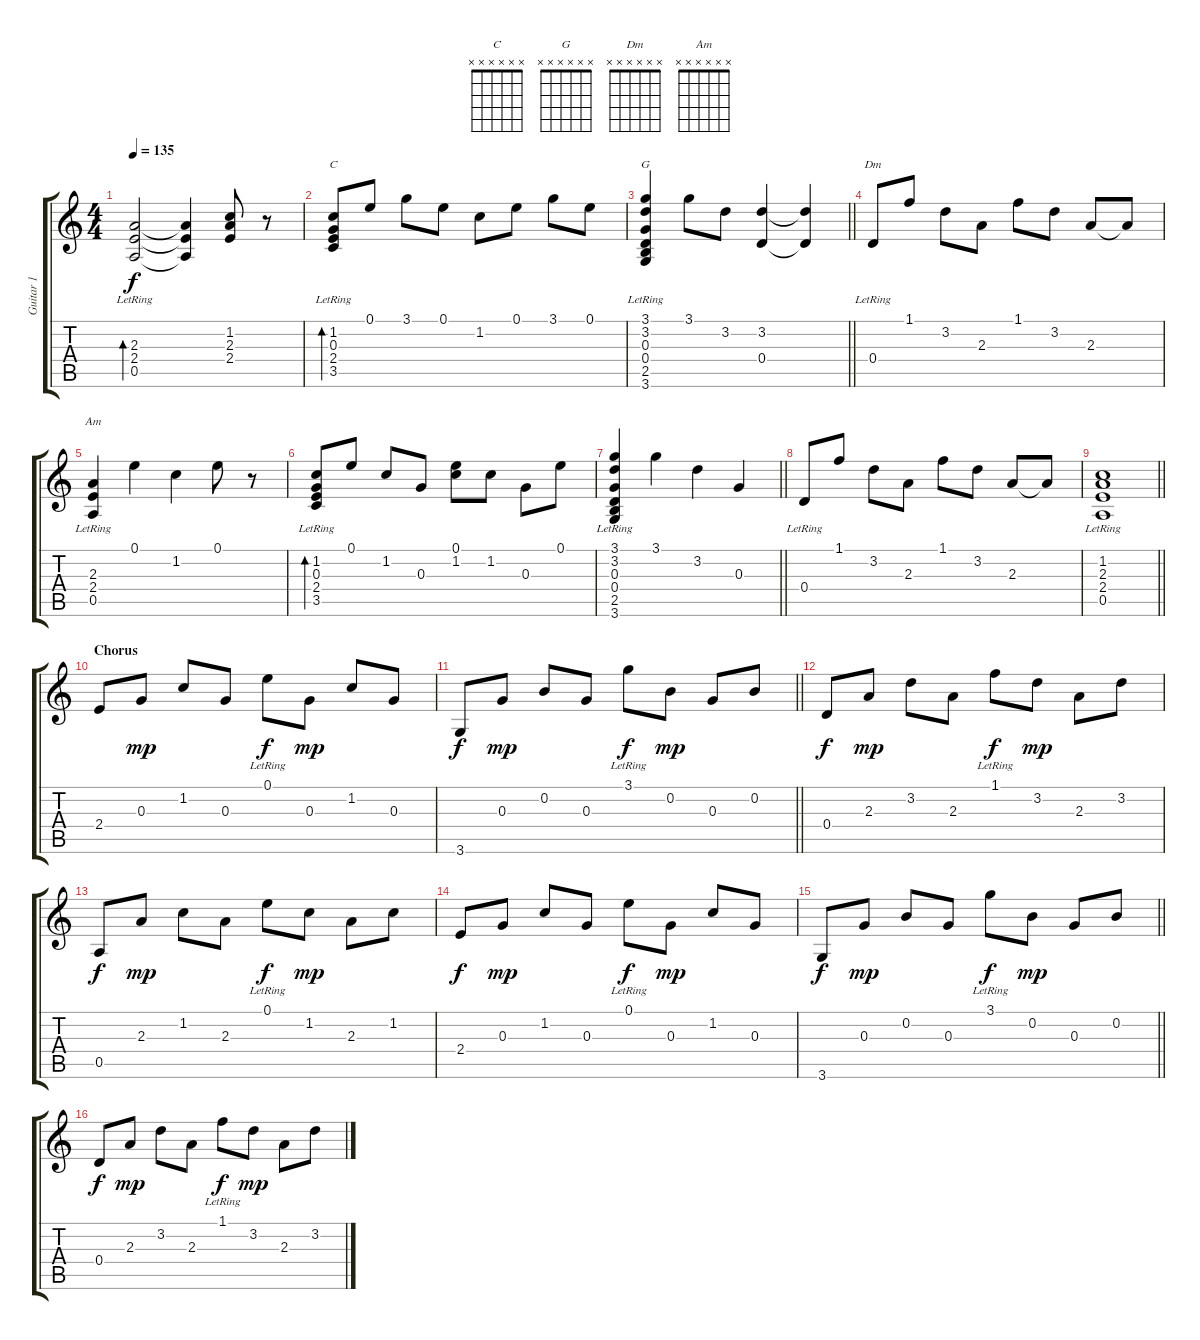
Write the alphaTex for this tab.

\track ("Guitar 1" "Guitar 1") {instrument acousticguitarnylon}
\staff {score tabs}
\tuning (E4 B3 G3 D3 A2 E2) {hide}
\chord ("C" x x x x x x)
\chord ("G" x x x x x x)
\chord ("Dm" x x x x x x)
\chord ("Am" x x x x x x)
\ts (4 4)
\tempo 135
\clef g2
\ks c
(2.3 2.4 0.5{lr}).2{bd 120 dy f} (2.3{t} 2.4{t} 0.5{t}).4 (1.2 2.3 2.4).8 r.8 |
(1.2 0.3 2.4 3.5{lr}).8{bd 120 ch "C"} 0.1.8 3.1.8 0.1.8 1.2.8 0.1.8 3.1.8 0.1.8 |
\barLineRight lightlight
(3.1 3.2 0.3 0.4 2.5 3.6{lr}).4{ch "G"} 3.1.8 3.2.8 (3.2 0.4).4 (3.2{t} 0.4{t}).4 |
0.4{lr}.8{ch "Dm"} 1.1.8 3.2.8 2.3.8 1.1.8 3.2.8 2.3.8 2.3{t}.8 |
(2.3 2.4 0.5{lr}).4{ch "Am"} 0.1.4 1.2.4 0.1.8 r.8 |
(1.2 0.3 2.4 3.5{lr}).8{bd 120} 0.1.8 1.2.8 0.3.8 (0.1 1.2).8 1.2.8 0.3.8 0.1.8 |
\barLineRight lightlight
(3.1 3.2 0.3 0.4 2.5 3.6{lr}).4 3.1.4 3.2.4 0.3.4 |
0.4{lr}.8 1.1.8 3.2.8 2.3.8 1.1.8 3.2.8 2.3.8 2.3{t}.8 |
\barLineRight lightlight
(1.2 2.3 2.4 0.5{lr}).1 |
\section ("" "Chorus")
2.4.8 0.3.8{dy mp} 1.2.8 0.3.8 0.1{lr}.8{dy f} 0.3.8{dy mp} 1.2.8 0.3.8 |
\barLineRight lightlight
3.6.8{dy f} 0.3.8{dy mp} 0.2.8 0.3.8 3.1{lr}.8{dy f} 0.2.8{dy mp} 0.3.8 0.2.8 |
0.4.8{dy f} 2.3.8{dy mp} 3.2.8 2.3.8 1.1{lr}.8{dy f} 3.2.8{dy mp} 2.3.8 3.2.8 |
0.5.8{dy f} 2.3.8{dy mp} 1.2.8 2.3.8 0.1{lr}.8{dy f} 1.2.8{dy mp} 2.3.8 1.2.8 |
2.4.8{dy f} 0.3.8{dy mp} 1.2.8 0.3.8 0.1{lr}.8{dy f} 0.3.8{dy mp} 1.2.8 0.3.8 |
\barLineRight lightlight
3.6.8{dy f} 0.3.8{dy mp} 0.2.8 0.3.8 3.1{lr}.8{dy f} 0.2.8{dy mp} 0.3.8 0.2.8 |
0.4.8{dy f} 2.3.8{dy mp} 3.2.8 2.3.8 1.1{lr}.8{dy f} 3.2.8{dy mp} 2.3.8 3.2.8
